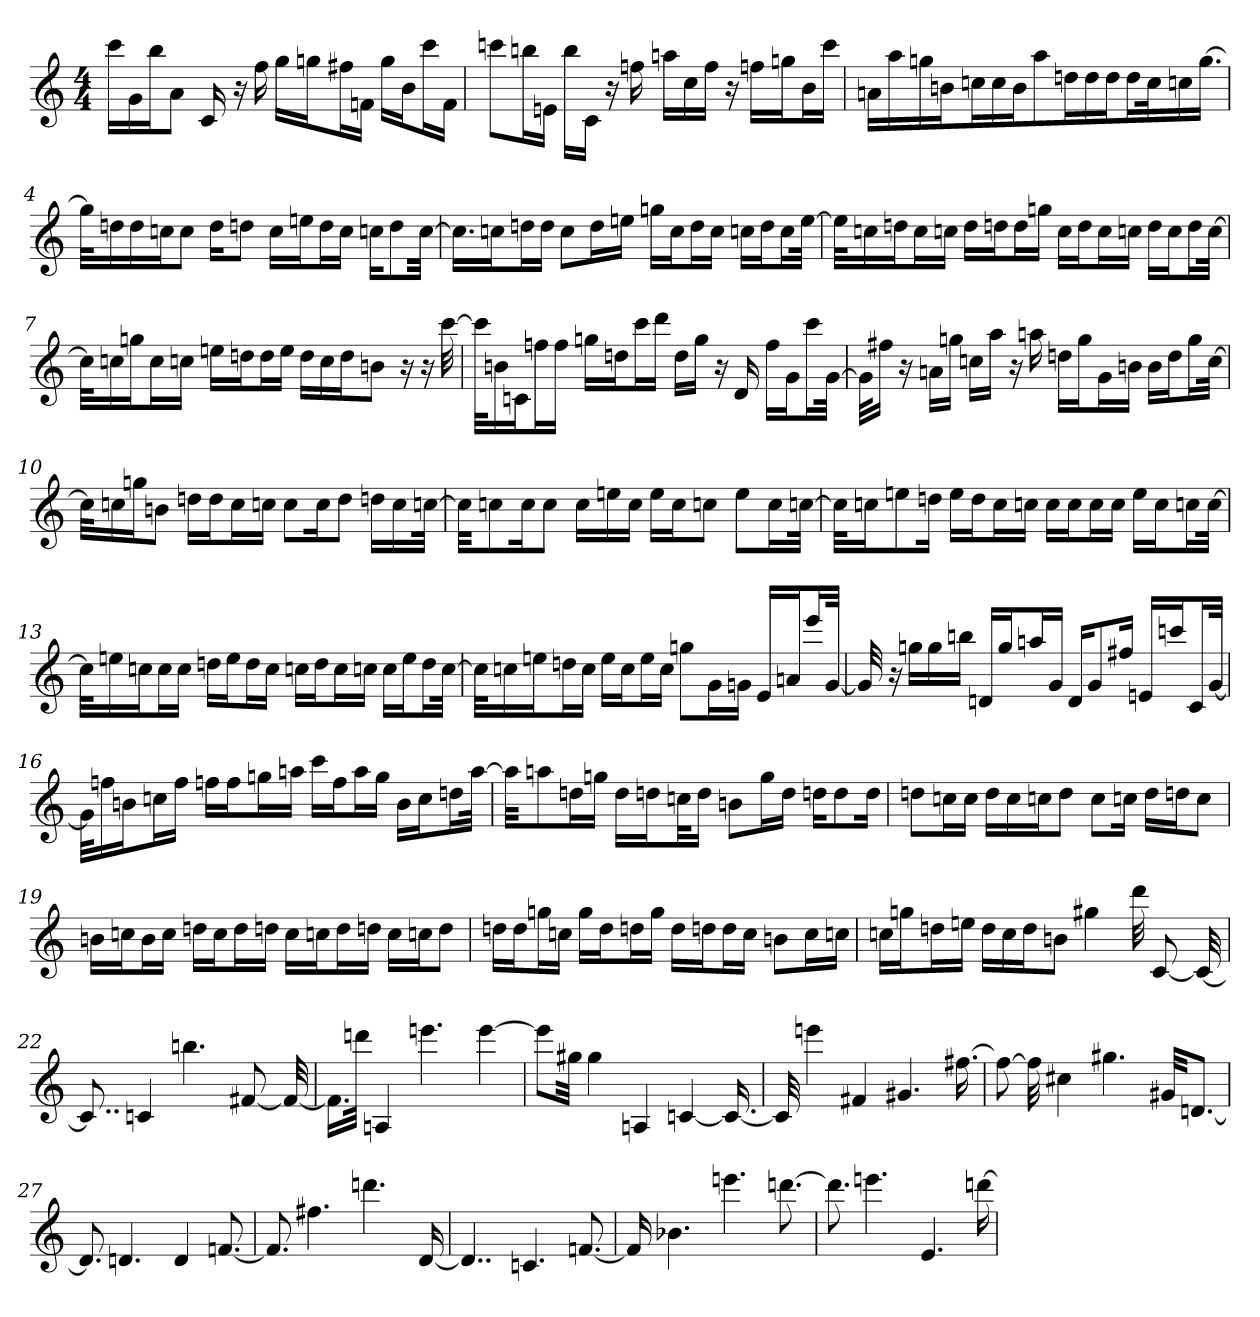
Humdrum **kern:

**kern
*part1
*staff1
*clefG2
*M4/4
=1
16ccc\LL
16g\J
16bb\K
8a\J
16c
16r
16ff
16gg\LL
16ggn\J
16ff#X\L
16fn\JJ
16gg\LL
16b\J
16ccc\L
16f\JJ
=2
8cccn\L
16bbn\L
16en\JJ
16bb\LL
16c\JJ
16r
16ffn
16aan\LL
16cc\
16ff\JJ
16r
16ffn\LL
16ggn\J
16b\L
16ccc\JJ
=3
16an/LL
16aa/J
16ggn/L
16bn/JJ
16ccn\LL
16cc\J
16b\K
8aa\J
16ddn\LL
16dd\
16dd\JJ
16dd\LL
32cc\K
16ccn\J
[16.gg\JJ
=4
32gg\KLL]
16ddn\
16dd\J
16ccn\K
8cc\J
16dd\KL
8ddn\J
16cc\LL
16een\J
16dd\L
16cc\JJ
16ccn\KL
8dd\
[32cc\Jkk
=5
16.cc\LL]
16ccn\J
16ddn\L
16dd\JJ
8cc\L
16dd\L
16een\JJ
16ggn\LL
16cc\J
16dd\L
16cc\JJ
16ccn\LL
16dd\J
16cc\L
[32ee\JJk
=6
32ee\KLL]
16ccn\
16ddn\J
16cc\L
16ccn\JJ
16dd\LL
16ddn\J
16dd\L
16ggn\JJ
16cc\LL
16dd\J
16cc\L
16ccn\JJ
16dd\LL
16cc\J
16dd\L
[32cc\JJk
=7
32cc\KLL]
16ccn\
16ggn\J
16cc\L
16ccn\JJ
16een\LL
16ddn\J
16dd\L
16ee\JJ
16dd\LL
16cc\J
16dd\K
8bn\J
16r
16r
[32ccc
=8
32ccc\KLL]
16bn\
16cn\J
16ffn\L
16ff\JJ
16ggn\LL
16ddn\J
16ccc\L
16ddd\JJ
16dd\LL
16gg\JJ
16r
16d
16ff\LL
16g\J
16ccc\L
[32g\JJk
=9
32g\KLL]
16ff#X\JJ
16r
16an\LL
16ggn\JJ
16ccn\LL
16aa\JJ
16r
16aan
16ddn\LL
16gg\J
16g\L
16bn\JJ
16b\LL
16dd\J
16gg\L
[32cc\JJk
=10
32cc\KLL]
16ccn\
16ggn\J
8bn\J
16ddn\LL
16dd\J
16cc\L
16ccn\JJ
8cc\L
16cc\K
8dd\J
16ddn\LL
16cc\
[32ccn\JJk
=11
32cc\KKL]
8ccn\
16cc\K
8cc\J
16cc\LL
16een\
16cc\JJ
16ee\LL
16cc\J
8ccn\J
8ee\L
16cc\L
[32ccn\JJk
=12
32cc\KLL]
16ccn\J
8een\
16ddn\Jk
16ee\LL
16dd\J
16cc\L
16ccn\JJ
16cc\LL
16cc\J
16cc\L
16cc\JJ
16ee\LL
16cc\J
16ccn\L
[32cc\JJk
=13
32cc\KLL]
16een\
16ccn\J
16cc\L
16cc\JJ
16ddn\LL
16ee\J
16dd\L
16cc\JJ
16ccn\LL
16dd\J
16cc\L
16ccn\JJ
16cc\LL
16ee\J
16dd\L
[32cc\JJk
=14
32cc\KLL]
16ccn\
16een\J
16ddn\L
16cc\JJ
16ee\LL
16cc\J
16ee\L
16cc\JJ
8ggn\L
16g\L
16gn\JJ
16e/LL
16an/J
16eee/L
[32g/JJk
=15
32g]
16r
16ggn\LL
16gg\
16bbn\JJ
16dn/LL
16gg/J
16aan/L
16g/JJ
16d/KL
8g/
16ff#X/Jk
16en/LL
16cccn/J
16c/L
[32g/JJk
=16
32g\KLL]
16ffn\
16bn\J
16ccn\L
16ff\JJ
16ffn\LL
16ff\J
16ggn\L
16aan\JJ
16ccc\LL
16ff\J
16aa\L
16gg\JJ
16b\LL
16cc\J
16ddn\L
[32aa\JJk
=17
32aa\KKL]
8aan\
16ddn\L
16ggn\JJ
16dd\LL
16ddn\J
32ccn\KL
16dd\JJ
8bn\L
16gg\L
16dd\JJ
16ddn\KL
8dd\
16dd\Jk
=18
8ddn\L
16ccn\L
16cc\JJ
16dd\LL
16cc\J
16ccn\K
8dd\J
8cc\L
16ccn\Jk
16dd\LL
16ddn\J
8cc\J
=19
16bn\LL
16ccn\J
16b\L
16cc\JJ
16ddn\LL
16cc\J
16dd\L
16ddn\JJ
16cc\LL
16ccn\J
16dd\L
16ddn\JJ
16cc\LL
16ccn\J
8dd\J
=20
16ddn\LL
16dd\J
16ggn\L
16ccn\JJ
16gg\LL
16dd\J
16ddn\L
16gg\JJ
16dd\LL
16ddn\J
16dd\L
16cc\JJ
8bn\L
16cc\L
16ccn\JJ
=21
16ccn\LL
16ggn\J
16ddn\L
16een\JJ
16dd\LL
16cc\J
16dd\K
8bn\J
4gg#X
32ddd
[8c
32c_
=22
8..c]
4cn
4.bbn
[8f#X
32f#_
=23
16.f#\LL]
32dddn\JJk
4An
4.eeen
[4eee
=24
8eee\L]
32gg#X\Jkk
4gg#
4An
[4cn
16.c_
=25
32c]
4eeen
4f#X
4.g#X
[16.ff#X
=26
8ff#_
32ff#]
4cc#X
4.gg#X
32g#X/KKL
[8.dn/J
=27
8.d]
4.dn
4d
[8.fn
=28
8.f]
4.ff#X
4.dddn
[16d
=29
4..d]
4.cn
[8.fn
=30
16f]
4.b-X
4.eeen
[8.dddn
=31
8.ddd]
4.eeen
4.e
[16dddn
=
*-
